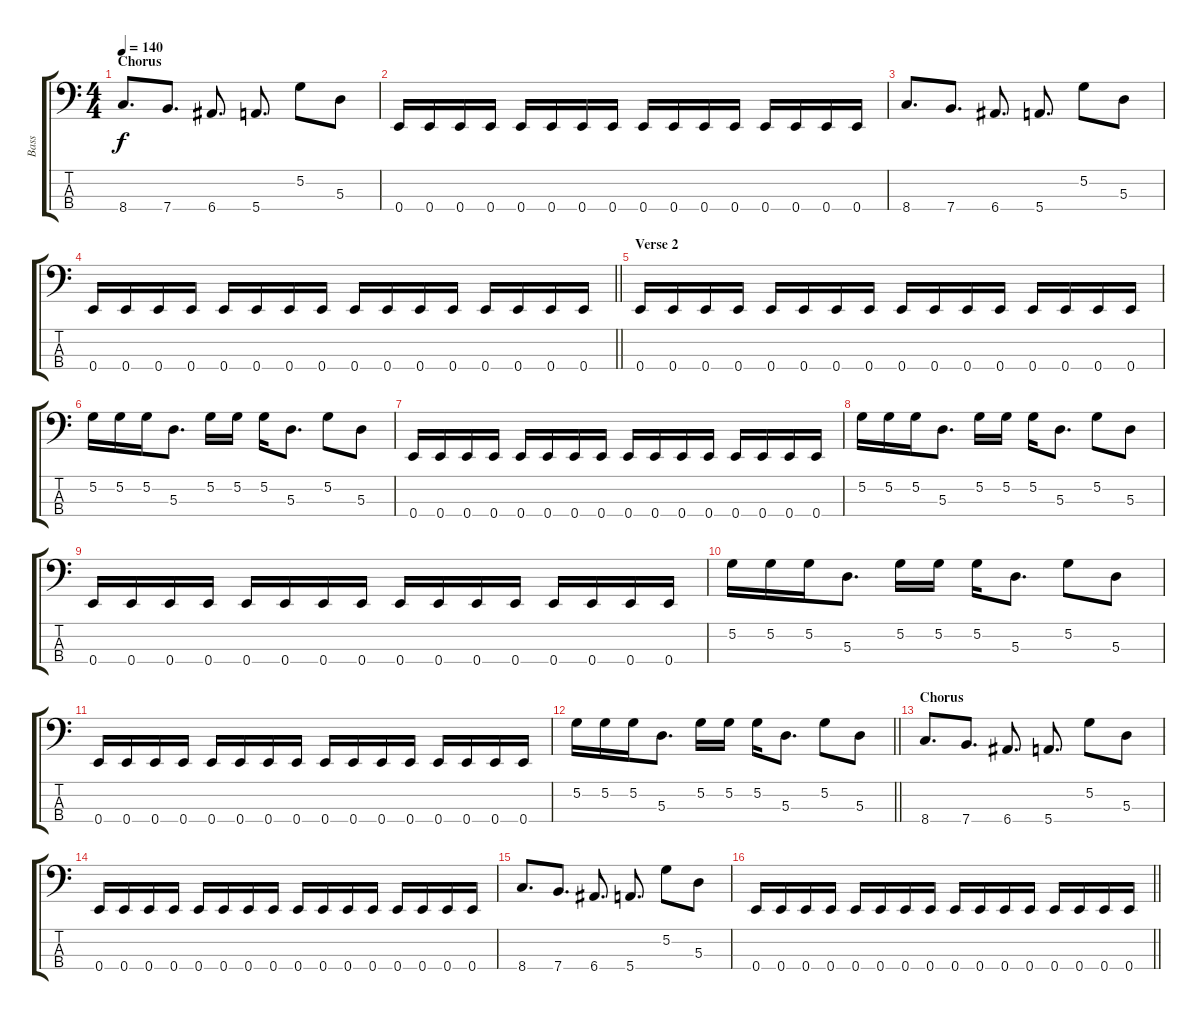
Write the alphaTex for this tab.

\track ("Bass" "Bass") {instrument electricbasspick}
\staff {score tabs}
\tuning (G2 D2 A1 E1) {hide}
\ts (4 4)
\section ("" "Chorus")
\tempo 140
\clef f4
\ks c
8.4.8{d dy f} 7.4.8{d} 6.4.8{d} 5.4.8{d} 5.2.8 5.3.8 |
0.4.16 0.4.16 0.4.16 0.4.16 0.4.16 0.4.16 0.4.16 0.4.16 0.4.16 0.4.16 0.4.16 0.4.16 0.4.16 0.4.16 0.4.16 0.4.16 |
8.4.8{d} 7.4.8{d} 6.4.8{d} 5.4.8{d} 5.2.8 5.3.8 |
\barLineRight lightlight
0.4.16 0.4.16 0.4.16 0.4.16 0.4.16 0.4.16 0.4.16 0.4.16 0.4.16 0.4.16 0.4.16 0.4.16 0.4.16 0.4.16 0.4.16 0.4.16 |
\section ("" "Verse 2")
0.4.16 0.4.16 0.4.16 0.4.16 0.4.16 0.4.16 0.4.16 0.4.16 0.4.16 0.4.16 0.4.16 0.4.16 0.4.16 0.4.16 0.4.16 0.4.16 |
5.2.16 5.2.16 5.2.16 5.3.8{d} 5.2.16 5.2.16 5.2.16 5.3.8{d} 5.2.8 5.3.8 |
0.4.16 0.4.16 0.4.16 0.4.16 0.4.16 0.4.16 0.4.16 0.4.16 0.4.16 0.4.16 0.4.16 0.4.16 0.4.16 0.4.16 0.4.16 0.4.16 |
5.2.16 5.2.16 5.2.16 5.3.8{d} 5.2.16 5.2.16 5.2.16 5.3.8{d} 5.2.8 5.3.8 |
0.4.16 0.4.16 0.4.16 0.4.16 0.4.16 0.4.16 0.4.16 0.4.16 0.4.16 0.4.16 0.4.16 0.4.16 0.4.16 0.4.16 0.4.16 0.4.16 |
5.2.16 5.2.16 5.2.16 5.3.8{d} 5.2.16 5.2.16 5.2.16 5.3.8{d} 5.2.8 5.3.8 |
0.4.16 0.4.16 0.4.16 0.4.16 0.4.16 0.4.16 0.4.16 0.4.16 0.4.16 0.4.16 0.4.16 0.4.16 0.4.16 0.4.16 0.4.16 0.4.16 |
\barLineRight lightlight
5.2.16 5.2.16 5.2.16 5.3.8{d} 5.2.16 5.2.16 5.2.16 5.3.8{d} 5.2.8 5.3.8 |
\section ("" "Chorus")
8.4.8{d} 7.4.8{d} 6.4.8{d} 5.4.8{d} 5.2.8 5.3.8 |
0.4.16 0.4.16 0.4.16 0.4.16 0.4.16 0.4.16 0.4.16 0.4.16 0.4.16 0.4.16 0.4.16 0.4.16 0.4.16 0.4.16 0.4.16 0.4.16 |
8.4.8{d} 7.4.8{d} 6.4.8{d} 5.4.8{d} 5.2.8 5.3.8 |
\barLineRight lightlight
0.4.16 0.4.16 0.4.16 0.4.16 0.4.16 0.4.16 0.4.16 0.4.16 0.4.16 0.4.16 0.4.16 0.4.16 0.4.16 0.4.16 0.4.16 0.4.16
